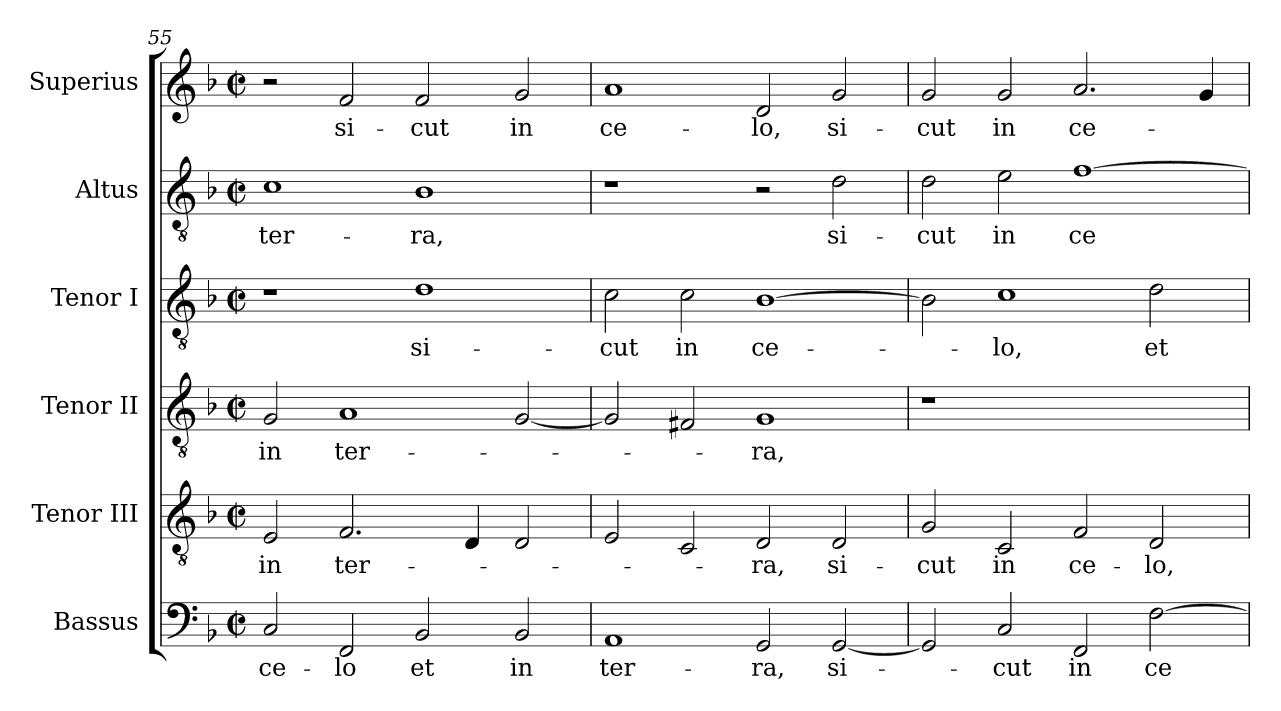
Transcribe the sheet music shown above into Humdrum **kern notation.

**kern	**text	**kern	**text	**kern	**text	**kern	**text	**kern	**text	**kern	**text
*part6	*part6	*part5	*part5	*part4	*part4	*part3	*part3	*part2	*part2	*part1	*part1
*staff6	*staff6	*staff5	*staff5	*staff4	*staff4	*staff3	*staff3	*staff2	*staff2	*staff1	*staff1
*I"Bassus	*	*I"Tenor III	*	*I"Tenor II	*	*I"Tenor I	*	*I"Altus	*	*I"Superius	*
*I'B.	*	*I'T.	*	*I'T.	*	*I'T.	*	*	*	*I'S.	*
!!LO:PB:g=z
*clefF4	*	*clefGv2	*	*clefGv2	*	*clefGv2	*	*clefGv2	*	*clefG2	*
*	*	*ITrd7c12	*	*ITrd7c12	*	*ITrd7c12	*	*ITrd7c12	*	*	*
*k[b-]	*	*k[b-]	*	*k[b-]	*	*k[b-]	*	*k[b-]	*	*k[b-]	*
*F:	*	*F:	*	*F:	*	*F:	*	*F:	*	*F:	*
*M2/2	*	*M2/2	*	*M2/2	*	*M2/2	*	*M2/2	*	*M2/2	*
*met(c|)	*	*met(c|)	*	*met(c|)	*	*met(c|)	*	*met(c|)	*	*met(c|)	*
=55	=55	=55	=55	=55	=55	=55	=55	=55	=55	=55	=55
!	!LO:LY:b:color=#000000	!	!	!	!	!	!	!	!	!	!
!	!	!	!LO:LY:b:color=#000000	!	!	!	!	!	!	!	!
!	!	!	!	!	!LO:LY:b:color=#000000	!	!	!	!	!	!
!	!	!	!	!	!	!	!	!	!LO:LY:b:color=#000000	!	!
2Ci/	ce-	2EEi/	in	2GGi/	in	1r	.	1Ci	ter-	2r	.
!	!LO:LY:b:color=#000000	!	!	!	!	!	!	!	!	!	!
!	!	!	!LO:LY:b:color=#000000	!	!	!	!	!	!	!	!
!	!	!	!	!	!LO:LY:b:color=#000000	!	!	!	!	!	!
!	!	!	!	!	!	!	!	!	!	!	!LO:LY:b:color=#000000
2FFi/	-lo	2.FFi/	ter-	1AAi	ter-	.	.	.	.	2fi/	si-
!	!LO:LY:b:color=#000000	!	!	!	!	!	!	!	!	!	!
!	!	!	!	!	!	!	!LO:LY:b:color=#000000	!	!	!	!
!	!	!	!	!	!	!	!	!	!LO:LY:b:color=#000000	!	!
!	!	!	!	!	!	!	!	!	!	!	!LO:LY:b:color=#000000
2BB-i/	et	.	.	.	.	1Di	si-	1BB-i	-ra,	2fi/	-cut
.	.	4DDi/	.	.	.	.	.	.	.	.	.
!	!LO:LY:b:color=#000000	!	!	!	!	!	!	!	!	!	!
!	!	!	!	!	!	!	!	!	!	!	!LO:LY:b:color=#000000
2BB-i/	in	2DDi/	.	[<2GGi/	.	.	.	.	.	2gi/	in
=56	=56	=56	=56	=56	=56	=56	=56	=56	=56	=56	=56
!	!LO:LY:b:color=#000000	!	!	!	!	!	!	!	!	!	!
!	!	!	!	!	!	!	!LO:LY:b:color=#000000	!	!	!	!
!	!	!	!	!	!	!	!	!	!	!	!LO:LY:b:color=#000000
1AAi	ter-	2EEi/	.	2GGi/]	.	2Ci\	-cut	1r	.	1ai	ce-
!	!	!	!	!	!	!	!LO:LY:b:color=#000000	!	!	!	!
.	.	2CCi/	.	2FF#Xi/	.	2Ci\	in	.	.	.	.
!	!LO:LY:b:color=#000000	!	!	!	!	!	!	!	!	!	!
!	!	!	!LO:LY:b:color=#000000	!	!	!	!	!	!	!	!
!	!	!	!	!	!LO:LY:b:color=#000000	!	!	!	!	!	!
!	!	!	!	!	!	!	!LO:LY:b:color=#000000	!	!	!	!
!	!	!	!	!	!	!	!	!	!	!	!LO:LY:b:color=#000000
2GGi/	-ra,	2DDi/	-ra,	1GGi	-ra,	[>1BB-i	ce-	2r	.	2di/	-lo,
!	!LO:LY:b:color=#000000	!	!	!	!	!	!	!	!	!	!
!	!	!	!LO:LY:b:color=#000000	!	!	!	!	!	!	!	!
!	!	!	!	!	!	!	!	!	!LO:LY:b:color=#000000	!	!
!	!	!	!	!	!	!	!	!	!	!	!LO:LY:b:color=#000000
[<2GGi/	si-	2DDi/	si-	.	.	.	.	2Di\	si-	2gi/	si-
=57	=57	=57	=57	=57	=57	=57	=57	=57	=57	=57	=57
!	!	!	!LO:LY:b:color=#000000	!LO:N:vis=1	!	!	!	!	!	!	!
!	!	!	!	!	!	!	!	!	!LO:LY:b:color=#000000	!	!
!	!	!	!	!	!	!	!	!	!	!	!LO:LY:b:color=#000000
2GGi/]	.	2GGi/	-cut	1r	.	2BB-i\]	.	2Di\	-cut	2gi/	-cut
!	!LO:LY:b:color=#000000	!	!	!	!	!	!	!	!	!	!
!	!	!	!LO:LY:b:color=#000000	!	!	!	!	!	!	!	!
!	!	!	!	!	!	!	!LO:LY:b:color=#000000	!	!	!	!
!	!	!	!	!	!	!	!	!	!LO:LY:b:color=#000000	!	!
!	!	!	!	!	!	!	!	!	!	!	!LO:LY:b:color=#000000
2Ci/	-cut	2CCi/	in	.	.	1Ci	-lo,	2Ei\	in	2gi/	in
!	!LO:LY:b:color=#000000	!	!	!	!	!	!	!	!	!	!
!	!	!	!LO:LY:b:color=#000000	!	!	!	!	!	!	!	!
!	!	!	!	!	!	!	!	!	!LO:LY:b:color=#000000	!	!
!	!	!	!	!	!	!	!	!	!	!	!LO:LY:b:color=#000000
2FFi/	in	2FFi/	ce-	1ryy	.	.	.	[>1Fi	ce-	2.ai/	ce-
!	!LO:LY:b:color=#000000	!	!	!	!	!	!	!	!	!	!
!	!	!	!LO:LY:b:color=#000000	!	!	!	!	!	!	!	!
!	!	!	!	!	!	!	!LO:LY:b:color=#000000	!	!	!	!
[>2Fi\	ce-	2DDi/	-lo,	.	.	2Di\	et	.	.	.	.
.	.	.	.	.	.	.	.	.	.	4gi/	.
=	=	=	=	=	=	=	=	=	=	=	=
*-	*-	*-	*-	*-	*-	*-	*-	*-	*-	*-	*-
